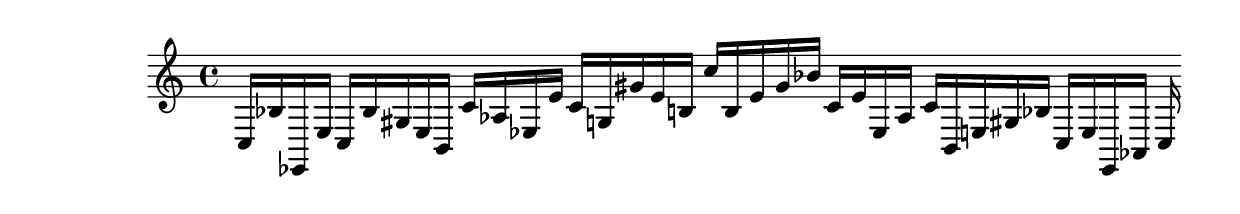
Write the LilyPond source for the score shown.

% z vector: tensor([[ 1.4125,  1.5726,  1.8955,  2.4617,  0.6623,  0.5653, -3.7489,  1.0037, 0.8634,  0.8291,  0.3569,  2.3605, -1.2449, -0.8236, -1.4208, -0.0582]])
    \new PianoStaff <<
    \cadenzaOn
    \new Staff = "right" {
    \clef treble
        c16 [ bes ees, e ]
    c [ bes gis e b, ]
    c' [ aes ees e' ]
    c' [ g gis' e' b ]
    c'' [ b e' gis' bes' ]
    c' [ e' ees aes ]
    c' [ b, e gis bes ]
    c [ e ees, aes, ]
    c
    }
    >>
    